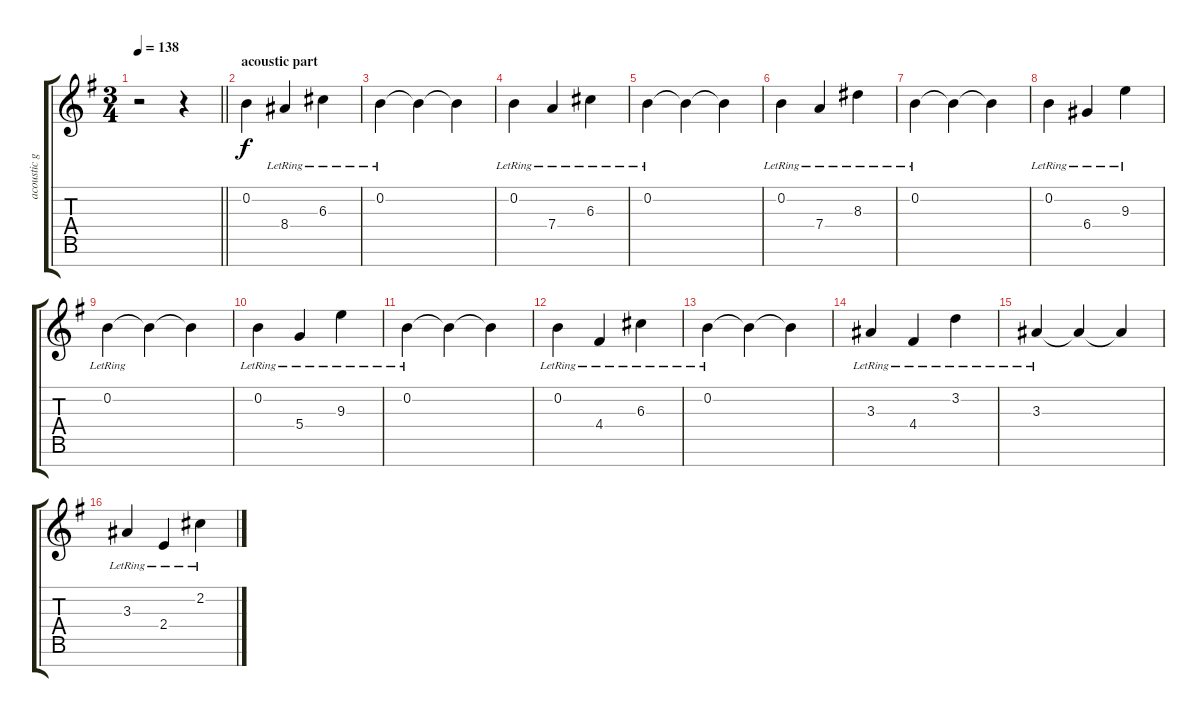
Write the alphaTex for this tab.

\track ("acoustic guitar" "acoustic g") {instrument acousticguitarnylon}
\staff {score tabs}
\tuning (E4 B3 G3 D3 A2 E2 B1) {hide}
\ts (3 4)
\tempo 138
\clef g2
\barLineRight lightlight
\ks eminor
r.2{dy f} r.4 |
\section ("" "acoustic part")
0.2.4{volume 13} 8.4{lr}.4 6.3{lr}.4 |
0.2{lr}.4 0.2{t}.4 0.2{t}.4 |
0.2{lr}.4 7.4{lr}.4 6.3{lr}.4 |
0.2{lr}.4 0.2{t}.4 0.2{t}.4 |
0.2{lr}.4 7.4{lr}.4 8.3{lr}.4 |
0.2{lr}.4 0.2{t}.4 0.2{t}.4 |
0.2{lr}.4 6.4{lr}.4 9.3{lr}.4 |
0.2{lr}.4 0.2{t}.4 0.2{t}.4 |
0.2{lr}.4 5.4{lr}.4 9.3{lr}.4 |
0.2{lr}.4 0.2{t}.4 0.2{t}.4 |
0.2{lr}.4 4.4{lr}.4 6.3{lr}.4 |
0.2{lr}.4 0.2{t}.4 0.2{t}.4 |
3.3{lr}.4 4.4{lr}.4 3.2{lr}.4 |
3.3{lr}.4 3.3{t}.4 3.3{t}.4 |
3.3{lr}.4 2.4{lr}.4 2.2{lr}.4
